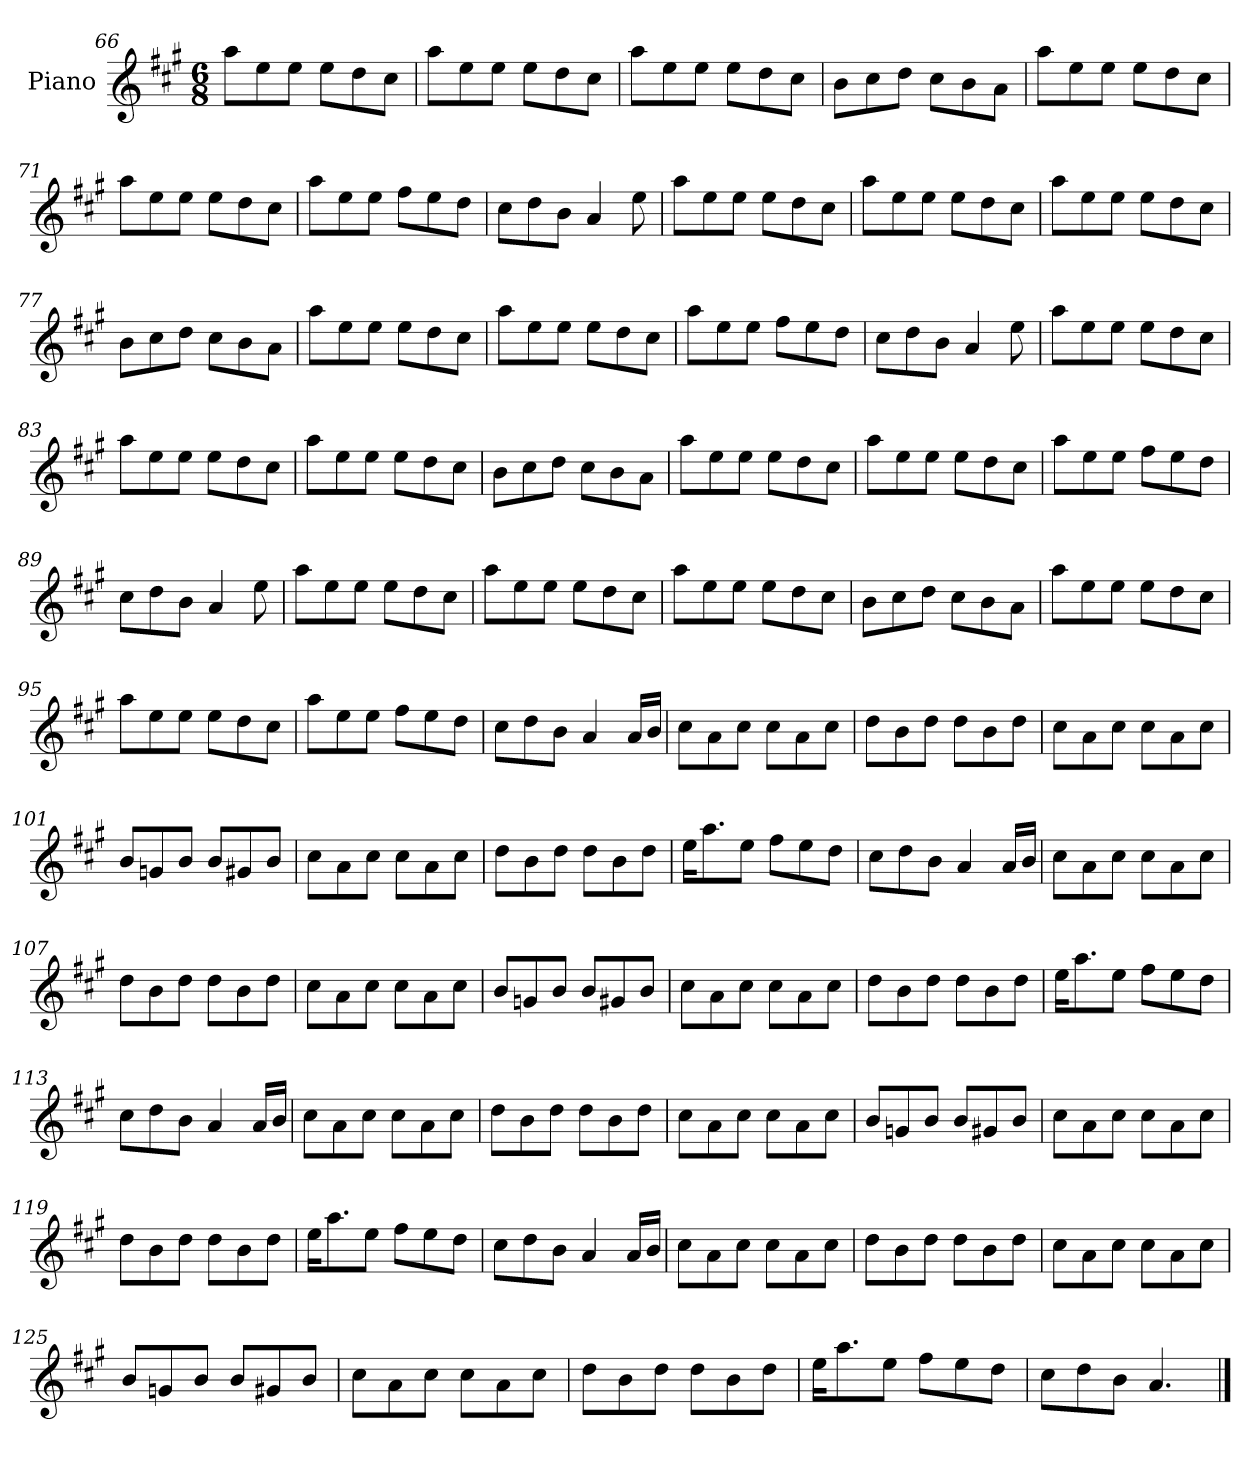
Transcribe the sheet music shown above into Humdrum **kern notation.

**kern
*part1
*staff1
*I"Piano
*I'Pno
*clefG2
*k[f#c#g#]
*M6/8
=66
8aa\L
8ee\
8ee\J
8ee\L
8dd\
8cc#\J
=67
8aa\L
8ee\
8ee\J
8ee\L
8dd\
8cc#\J
=68
8aa\L
8ee\
8ee\J
8ee\L
8dd\
8cc#\J
=69
8b\L
8cc#\
8dd\J
8cc#\L
8b\
8a\J
=70
8aa\L
8ee\
8ee\J
8ee\L
8dd\
8cc#\J
=71
8aa\L
8ee\
8ee\J
8ee\L
8dd\
8cc#\J
=72
8aa\L
8ee\
8ee\J
8ff#\L
8ee\
8dd\J
=73
8cc#\L
8dd\
8b\J
4a/
8ee\
=74
8aa\L
8ee\
8ee\J
8ee\L
8dd\
8cc#\J
=75
8aa\L
8ee\
8ee\J
8ee\L
8dd\
8cc#\J
=76
8aa\L
8ee\
8ee\J
8ee\L
8dd\
8cc#\J
=77
8b\L
8cc#\
8dd\J
8cc#\L
8b\
8a\J
=78
8aa\L
8ee\
8ee\J
8ee\L
8dd\
8cc#\J
=79
8aa\L
8ee\
8ee\J
8ee\L
8dd\
8cc#\J
=80
8aa\L
8ee\
8ee\J
8ff#\L
8ee\
8dd\J
=81
8cc#\L
8dd\
8b\J
4a/
8ee\
=82
8aa\L
8ee\
8ee\J
8ee\L
8dd\
8cc#\J
=83
8aa\L
8ee\
8ee\J
8ee\L
8dd\
8cc#\J
=84
8aa\L
8ee\
8ee\J
8ee\L
8dd\
8cc#\J
=85
8b\L
8cc#\
8dd\J
8cc#\L
8b\
8a\J
=86
8aa\L
8ee\
8ee\J
8ee\L
8dd\
8cc#\J
=87
8aa\L
8ee\
8ee\J
8ee\L
8dd\
8cc#\J
=88
8aa\L
8ee\
8ee\J
8ff#\L
8ee\
8dd\J
=89
8cc#\L
8dd\
8b\J
4a/
8ee\
=90
8aa\L
8ee\
8ee\J
8ee\L
8dd\
8cc#\J
=91
8aa\L
8ee\
8ee\J
8ee\L
8dd\
8cc#\J
=92
8aa\L
8ee\
8ee\J
8ee\L
8dd\
8cc#\J
=93
8b\L
8cc#\
8dd\J
8cc#\L
8b\
8a\J
=94
8aa\L
8ee\
8ee\J
8ee\L
8dd\
8cc#\J
=95
8aa\L
8ee\
8ee\J
8ee\L
8dd\
8cc#\J
=96
8aa\L
8ee\
8ee\J
8ff#\L
8ee\
8dd\J
=97
8cc#\L
8dd\
8b\J
4a/
16a/LL
16b/JJ
=98
8cc#\L
8a\
8cc#\J
8cc#\L
8a\
8cc#\J
=99
8dd\L
8b\
8dd\J
8dd\L
8b\
8dd\J
=100
8cc#\L
8a\
8cc#\J
8cc#\L
8a\
8cc#\J
=101
8b/L
8gn/
8b/J
8b/L
8g#X/
8b/J
=102
8cc#\L
8a\
8cc#\J
8cc#\L
8a\
8cc#\J
=103
8dd\L
8b\
8dd\J
8dd\L
8b\
8dd\J
=104
16ee\KL
8.aa\
8ee\J
8ff#\L
8ee\
8dd\J
=105
8cc#\L
8dd\
8b\J
4a/
16a/LL
16b/JJ
=106
8cc#\L
8a\
8cc#\J
8cc#\L
8a\
8cc#\J
=107
8dd\L
8b\
8dd\J
8dd\L
8b\
8dd\J
=108
8cc#\L
8a\
8cc#\J
8cc#\L
8a\
8cc#\J
=109
8b/L
8gn/
8b/J
8b/L
8g#X/
8b/J
=110
8cc#\L
8a\
8cc#\J
8cc#\L
8a\
8cc#\J
=111
8dd\L
8b\
8dd\J
8dd\L
8b\
8dd\J
=112
16ee\KL
8.aa\
8ee\J
8ff#\L
8ee\
8dd\J
=113
8cc#\L
8dd\
8b\J
4a/
16a/LL
16b/JJ
=114
8cc#\L
8a\
8cc#\J
8cc#\L
8a\
8cc#\J
=115
8dd\L
8b\
8dd\J
8dd\L
8b\
8dd\J
=116
8cc#\L
8a\
8cc#\J
8cc#\L
8a\
8cc#\J
=117
8b/L
8gn/
8b/J
8b/L
8g#X/
8b/J
=118
8cc#\L
8a\
8cc#\J
8cc#\L
8a\
8cc#\J
=119
8dd\L
8b\
8dd\J
8dd\L
8b\
8dd\J
=120
16ee\KL
8.aa\
8ee\J
8ff#\L
8ee\
8dd\J
=121
8cc#\L
8dd\
8b\J
4a/
16a/LL
16b/JJ
=122
8cc#\L
8a\
8cc#\J
8cc#\L
8a\
8cc#\J
=123
8dd\L
8b\
8dd\J
8dd\L
8b\
8dd\J
=124
8cc#\L
8a\
8cc#\J
8cc#\L
8a\
8cc#\J
=125
8b/L
8gn/
8b/J
8b/L
8g#X/
8b/J
=126
8cc#\L
8a\
8cc#\J
8cc#\L
8a\
8cc#\J
=127
8dd\L
8b\
8dd\J
8dd\L
8b\
8dd\J
=128
16ee\KL
8.aa\
8ee\J
8ff#\L
8ee\
8dd\J
=129
8cc#\L
8dd\
8b\J
4.a/
==
*-
